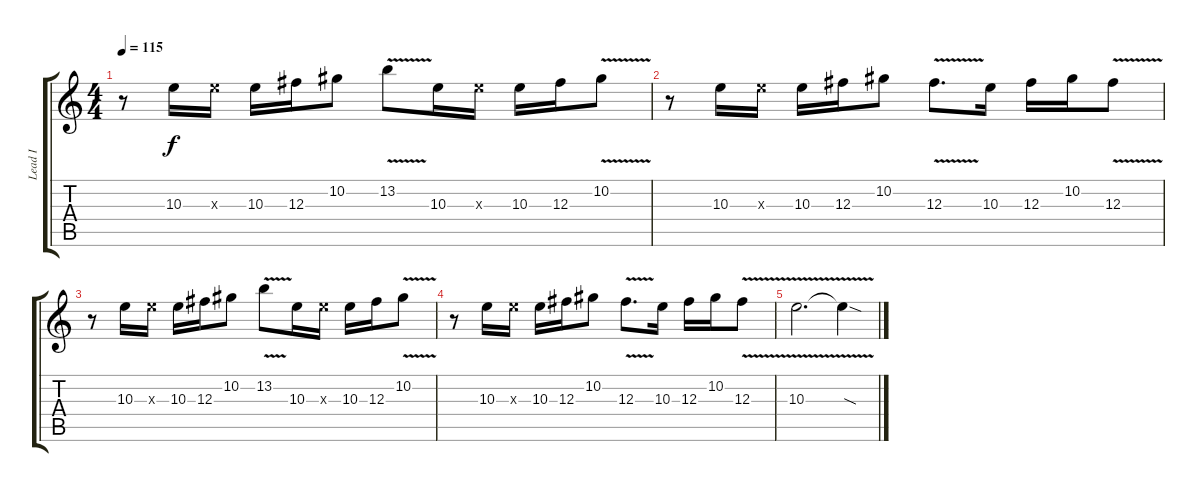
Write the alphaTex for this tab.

\track ("Lead I" "Lead I") {instrument distortionguitar}
\staff {score tabs}
\tuning (Eb4 Bb3 Gb3 Db3 Ab2 Eb2) {hide}
\ts (4 4)
\tempo 115
\clef g2
\ks c
r.8{dy f} 10.3.16 10.3{x}.16 10.3.16 12.3.16 10.2.8 13.2{v}.8 10.3.16 10.3{x}.16 10.3.16 12.3.16 10.2{v}.8 |
r.8 10.3.16 10.3{x}.16 10.3.16 12.3.16 10.2.8 12.3{v}.8{d} 10.3.16 12.3.16 10.2.16 12.3{v}.8 |
r.8 10.3.16 10.3{x}.16 10.3.16 12.3.16 10.2.8 13.2{v}.8 10.3.16 10.3{x}.16 10.3.16 12.3.16 10.2{v}.8 |
r.8 10.3.16 10.3{x}.16 10.3.16 12.3.16 10.2.8 12.3{v}.8{d} 10.3.16 12.3.16 10.2.16 12.3{v}.8 |
10.3{v}.2{d} 10.3{sod t}.4
